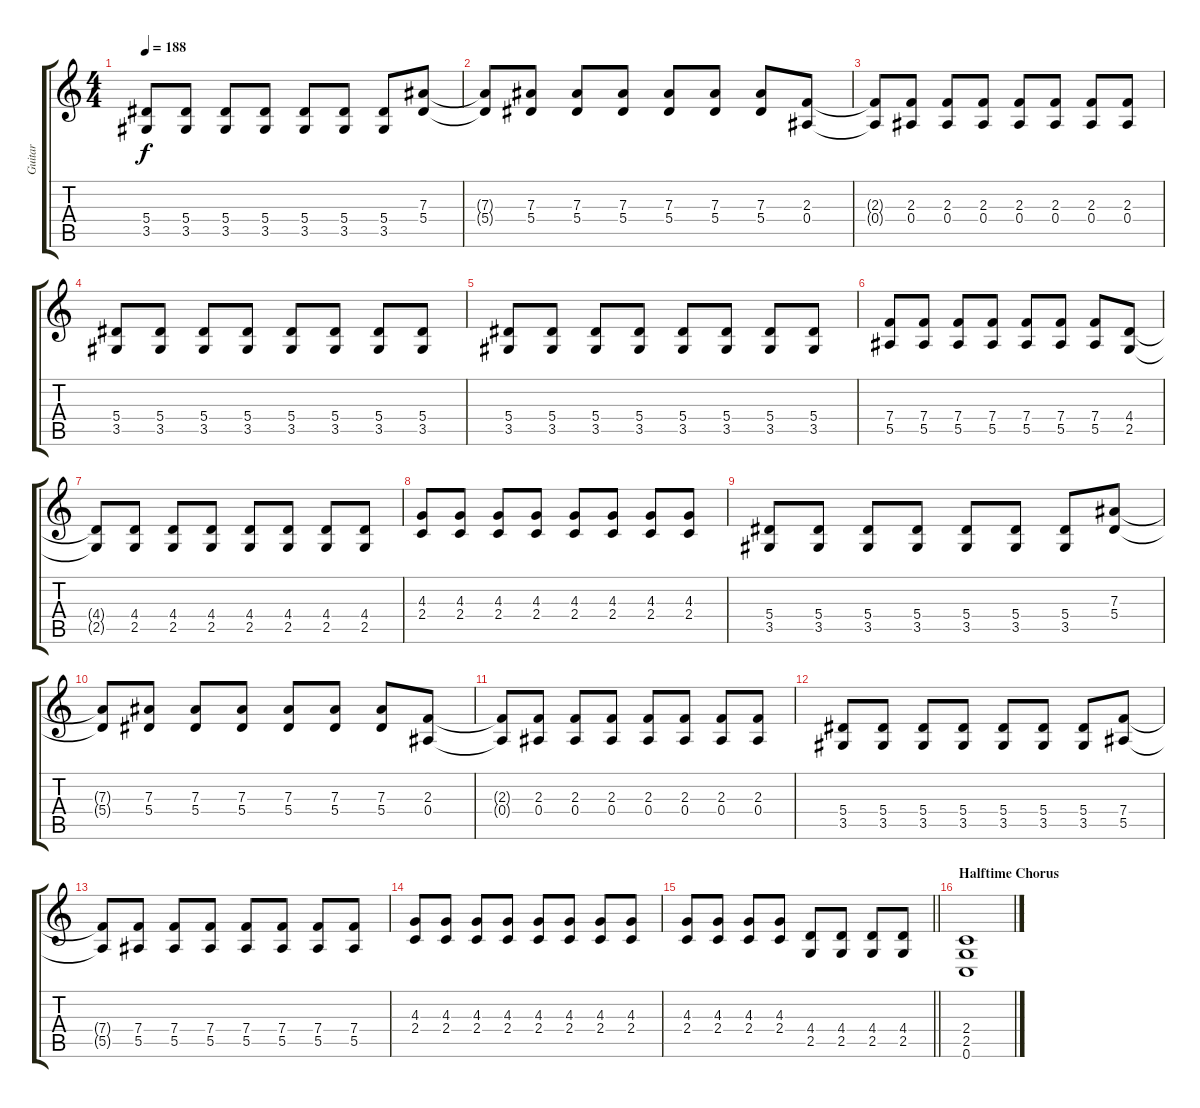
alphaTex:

\track ("Guitar" "Guitar") {instrument distortionguitar}
\staff {score tabs}
\tuning (C4 G3 Eb3 Bb2 F2 C2) {hide}
\ts (4 4)
\tempo 188
\clef g2
\ks c
(5.4 3.5).8{dy f} (5.4 3.5).8 (5.4 3.5).8 (5.4 3.5).8 (5.4 3.5).8 (5.4 3.5).8 (5.4 3.5).8 (7.3 5.4).8 |
(7.3{t} 5.4{t}).8 (7.3 5.4).8 (7.3 5.4).8 (7.3 5.4).8 (7.3 5.4).8 (7.3 5.4).8 (7.3 5.4).8 (2.3 0.4).8 |
(2.3{t} 0.4{t}).8 (2.3 0.4).8 (2.3 0.4).8 (2.3 0.4).8 (2.3 0.4).8 (2.3 0.4).8 (2.3 0.4).8 (2.3 0.4).8 |
(5.4 3.5).8 (5.4 3.5).8 (5.4 3.5).8 (5.4 3.5).8 (5.4 3.5).8 (5.4 3.5).8 (5.4 3.5).8 (5.4 3.5).8 |
(5.4 3.5).8 (5.4 3.5).8 (5.4 3.5).8 (5.4 3.5).8 (5.4 3.5).8 (5.4 3.5).8 (5.4 3.5).8 (5.4 3.5).8 |
(7.4 5.5).8 (7.4 5.5).8 (7.4 5.5).8 (7.4 5.5).8 (7.4 5.5).8 (7.4 5.5).8 (7.4 5.5).8 (4.4 2.5).8 |
(4.4{t} 2.5{t}).8 (4.4 2.5).8 (4.4 2.5).8 (4.4 2.5).8 (4.4 2.5).8 (4.4 2.5).8 (4.4 2.5).8 (4.4 2.5).8 |
(4.3 2.4).8 (4.3 2.4).8 (4.3 2.4).8 (4.3 2.4).8 (4.3 2.4).8 (4.3 2.4).8 (4.3 2.4).8 (4.3 2.4).8 |
(5.4 3.5).8 (5.4 3.5).8 (5.4 3.5).8 (5.4 3.5).8 (5.4 3.5).8 (5.4 3.5).8 (5.4 3.5).8 (7.3 5.4).8 |
(7.3{t} 5.4{t}).8 (7.3 5.4).8 (7.3 5.4).8 (7.3 5.4).8 (7.3 5.4).8 (7.3 5.4).8 (7.3 5.4).8 (2.3 0.4).8 |
(2.3{t} 0.4{t}).8 (2.3 0.4).8 (2.3 0.4).8 (2.3 0.4).8 (2.3 0.4).8 (2.3 0.4).8 (2.3 0.4).8 (2.3 0.4).8 |
(5.4 3.5).8 (5.4 3.5).8 (5.4 3.5).8 (5.4 3.5).8 (5.4 3.5).8 (5.4 3.5).8 (5.4 3.5).8 (7.4 5.5).8 |
(7.4{t} 5.5{t}).8 (7.4 5.5).8 (7.4 5.5).8 (7.4 5.5).8 (7.4 5.5).8 (7.4 5.5).8 (7.4 5.5).8 (7.4 5.5).8 |
(4.3 2.4).8 (4.3 2.4).8 (4.3 2.4).8 (4.3 2.4).8 (4.3 2.4).8 (4.3 2.4).8 (4.3 2.4).8 (4.3 2.4).8 |
\barLineRight lightlight
(4.3 2.4).8 (4.3 2.4).8 (4.3 2.4).8 (4.3 2.4).8 (4.4 2.5).8 (4.4 2.5).8 (4.4 2.5).8 (4.4 2.5).8 |
\section ("" "Halftime Chorus")
(2.4 2.5 0.6).1
